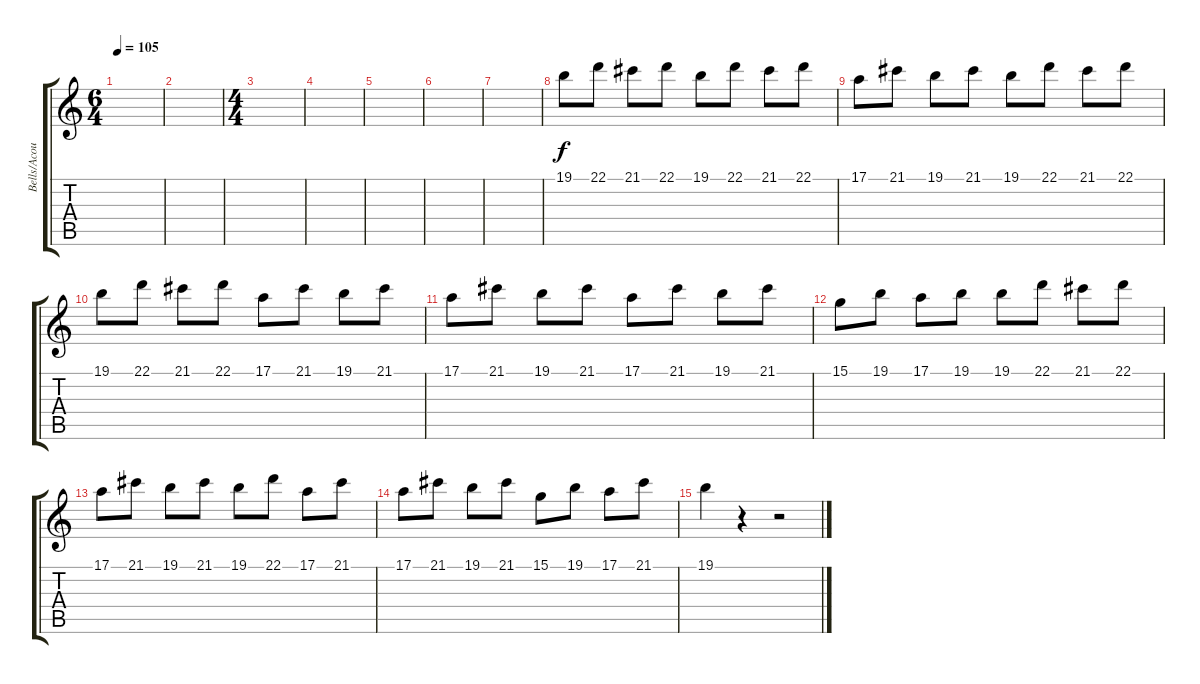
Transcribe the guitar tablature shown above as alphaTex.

\track ("Bells/Acoustic Guitar" "Bells/Acou") {instrument musicbox}
\staff {score tabs}
\tuning (E4 B3 G3 D3 A2 E2) {hide}
\ts (6 4)
\tempo 105
\clef g2
\ks c
|
|
\ts (4 4)
|
|
|
|
|
19.1.8 22.1.8 21.1.8 22.1.8 19.1.8 22.1.8 21.1.8 22.1.8 |
17.1.8 21.1.8 19.1.8 21.1.8 19.1.8 22.1.8 21.1.8 22.1.8 |
19.1.8 22.1.8 21.1.8 22.1.8 17.1.8 21.1.8 19.1.8 21.1.8 |
17.1.8 21.1.8 19.1.8 21.1.8 17.1.8 21.1.8 19.1.8 21.1.8 |
15.1.8 19.1.8 17.1.8 19.1.8 19.1.8 22.1.8 21.1.8 22.1.8 |
17.1.8 21.1.8 19.1.8 21.1.8 19.1.8 22.1.8 17.1.8 21.1.8 |
17.1.8 21.1.8 19.1.8 21.1.8 15.1.8 19.1.8 17.1.8 21.1.8 |
19.1.4 r.4 r.2
